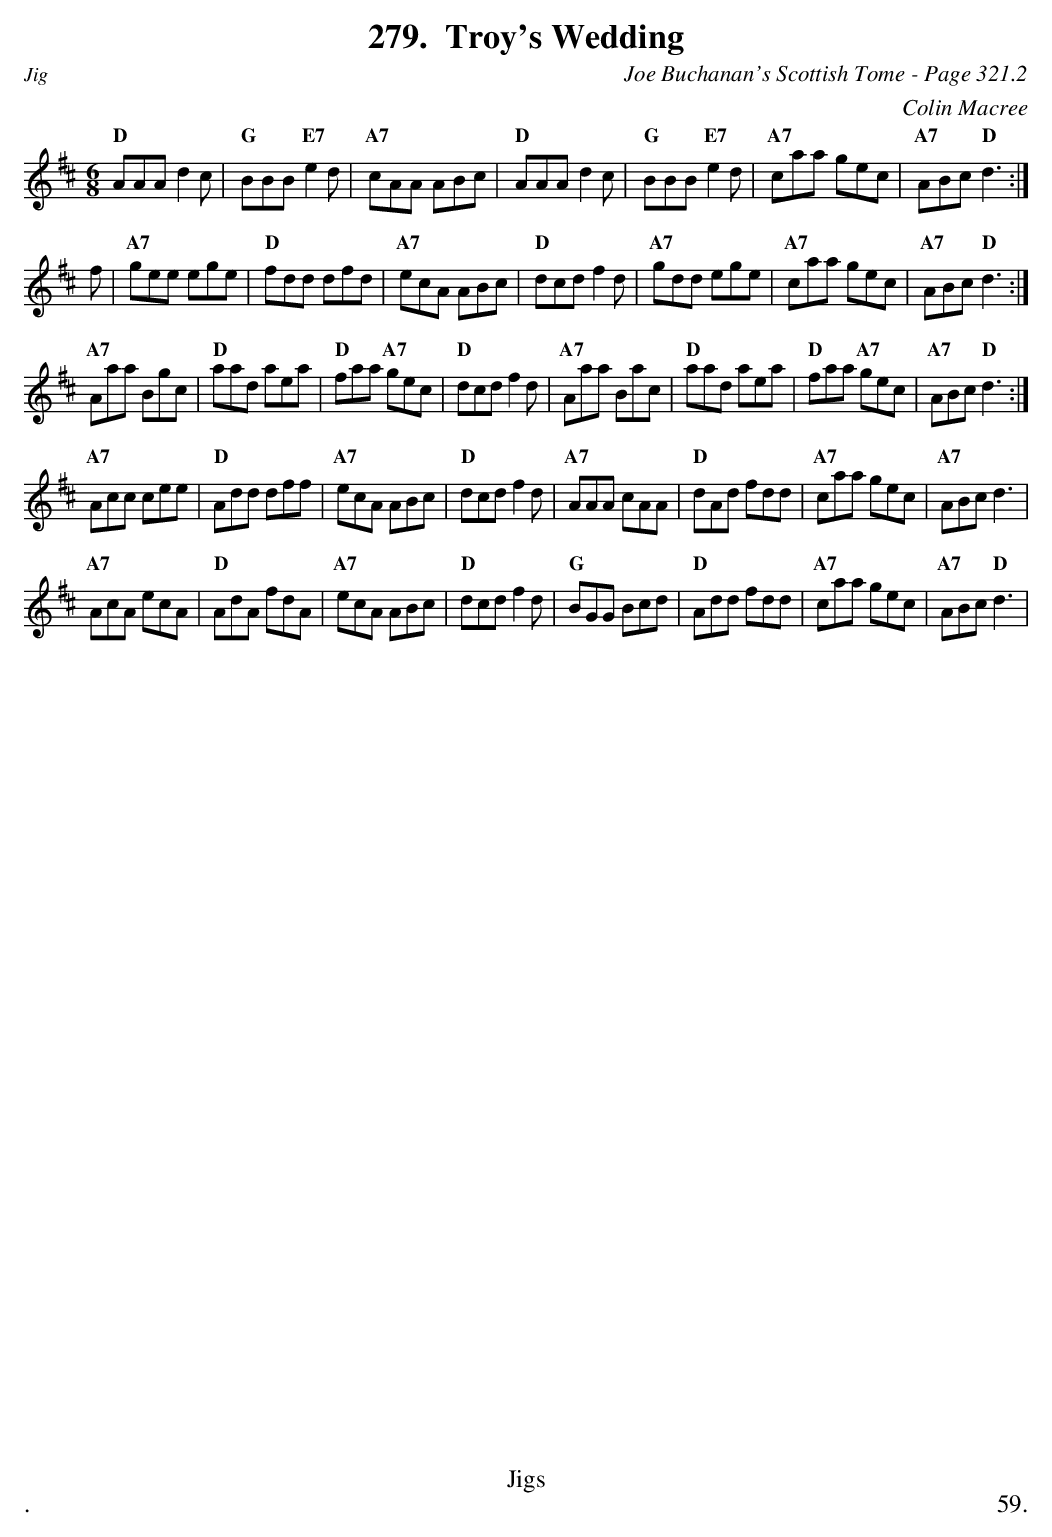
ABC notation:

X:1
T:Troy's Wedding
C:Joe Buchanan's Scottish Tome - Page 321.2
C:Colin Macree
L:1/8
M:6/8
K:D
"D"AAA d2 c | "G"BBB "E7"e2 d | "A7"cAA ABc | "D"AAA d2 c | "G"BBB "E7"e2 d | "A7"caa gec | "A7"ABc "D"d3 :|
f | "A7"gee ege | "D"fdd dfd | "A7"ecA ABc | "D"dcd f2 d | "A7"gdd ege | "A7"caa gec | "A7"ABc "D"d3 :|
"A7"Aaa Bgc | "D"aad aea | "D"faa "A7"gec | "D"dcd f2 d | "A7"Aaa Bac | "D"aad aea | "D"faa "A7"gec | "A7"ABc "D"d3 :|
"A7"Acc cee | "D"Add dff | "A7"ecA ABc | "D"dcd f2 d | "A7"AAA cAA | "D"dAd fdd | "A7"caa gec | "A7"ABc d3 |
"A7"AcA ecA | "D"AdA fdA | "A7"ecA ABc | "D"dcdf2 d | "G"BGG Bcd | "D"Add fdd | "A7"caa gec | "A7"ABc "D"d3 |
